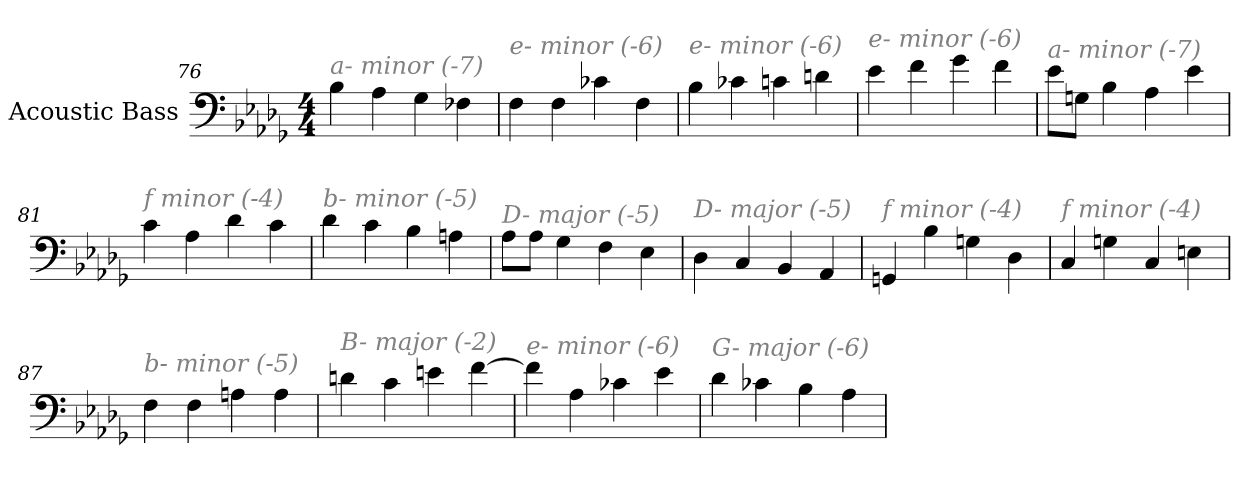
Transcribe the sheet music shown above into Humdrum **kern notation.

**kern
*part1
*staff1
*I"Acoustic Bass
*clefF4
*ITrd7c12
*k[b-e-a-d-g-]
*D-:
*M4/4
=76
!LO:TX:i:color=#808080:t=a- minor (-7)
4BB-
4AA-
4GG-
4FF-X
=77
!LO:TX:i:color=#808080:t=e- minor (-6)
4FF
4FF
4C-X
4FF
=78
!LO:TX:i:color=#808080:t=e- minor (-6)
4BB-
4C-X
4Cn
4Dn
=79
!LO:TX:i:color=#808080:t=e- minor (-6)
4E-
4F
4G-
4F
=80
!LO:TX:i:color=#808080:t=a- minor (-7)
8E-L
8GGnJ
4BB-
4AA-
4E-
=81
!LO:TX:i:color=#808080:t=f minor (-4)
4C
4AA-
4D-
4C
=82
!LO:TX:i:color=#808080:t=b- minor (-5)
4D-
4C
4BB-
4AAn
=83
!LO:TX:i:color=#808080:t=D- major (-5)
8AA-L
8AA-J
4GG-
4FF
4EE-
=84
!LO:TX:i:color=#808080:t=D- major (-5)
4DD-
4CC
4BBB-
4AAA-
=85
!LO:TX:i:color=#808080:t=f minor (-4)
4GGGn
4BB-
4GGn
4DD-
=86
!LO:TX:i:color=#808080:t=f minor (-4)
4CC
4GGn
4CC
4EEn
=87
!LO:TX:i:color=#808080:t=b- minor (-5)
4FF
4FF
4AAn
4AA
=88
!LO:TX:i:color=#808080:t=B- major (-2)
4Dn
4C
4En
[4F
=89
!LO:TX:i:color=#808080:t=e- minor (-6)
4F]
4AA-
4C-X
4E-
=90
!LO:TX:i:color=#808080:t=G- major (-6)
4D-
4C-X
4BB-
4AA-
=
*-
